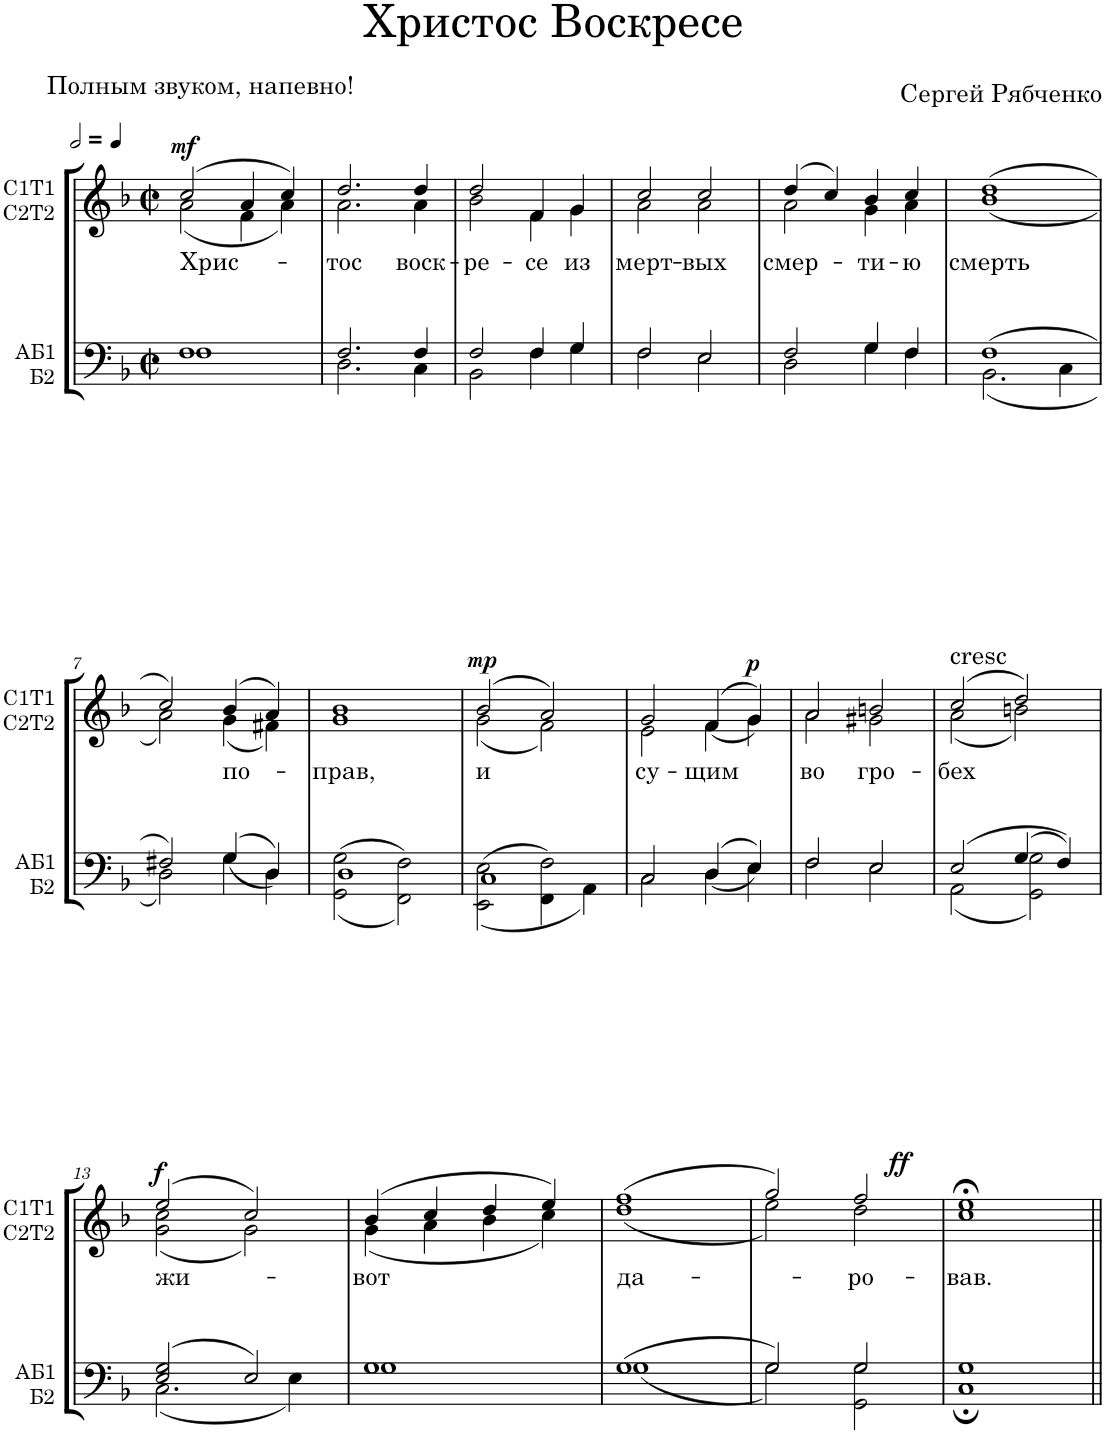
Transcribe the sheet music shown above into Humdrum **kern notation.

**kern	**kern	**text	**dynam
*part2	*part1	*part1	*part1
*staff2	*staff1	*staff1	*staff1
*I"AБ1 Б2	*I"C1T1 C2T2	*	*
*I'AБ1 Б2	*I'C1T1 C2T2	*	*
*clefF4	*clefG2	*	*
*k[b-]	*k[b-]	*	*
*M2/2	*M2/2	*	*
*met(c|)	*met(c|)	*	*
=1	=1	=1	=1
*^	*^	*	*
!	!	!LO:TX:a:t=Полным звуком, напевно!	!	!	!
!	!	!	!	!LO:LY:b	!LO:DY:a
1F	1F	(2cc/	(2a\	Хрис-	mf
.	.	4a/	4f\	.	.
.	.	4cc/)	4a\)	.	.
=2	=2	=2	=2	=2	=2
!	!	!	!	!LO:LY:b	!
2.F/	2.D\	2.dd/	2.a\	тос	.
!	!	!	!	!LO:LY:b	!
4F/	4C\	4dd/	4a\	воск-	.
=3	=3	=3	=3	=3	=3
!	!	!	!	!LO:LY:b	!
2F/	2BB-\	2dd/	2b-\	-ре-	.
!	!	!	!	!LO:LY:b	!
4F/	4F\	4f/	4f\	-се	.
!	!	!	!	!LO:LY:b	!
4G/	4G\	4g/	4g\	из	.
=4	=4	=4	=4	=4	=4
!	!	!	!	!LO:LY:b	!
2F/	2F\	2cc/	2a\	мерт-	.
!	!	!	!	!LO:LY:b	!
2E/	2E\	2cc/	2a\	-вых	.
=5	=5	=5	=5	=5	=5
!	!	!	!	!LO:LY:b	!
2F/	2D\	(4dd/	2a\	смер-	.
.	.	4cc/)	.	.	.
!	!	!	!	!LO:LY:b	!
4G/	4G\	4b-/	4g\	-ти-	.
!	!	!	!	!LO:LY:b	!
4F/	4F\	4cc/	4a\	-ю	.
=6	=6	=6	=6	=6	=6
!	!	!	!	!LO:LY:b	!
(1F	(2.BB-\	(1dd	(1b-	смерть	.
.	4C\	.	.	.	.
!!LO:LB:g=z	!!
=7	=7	=7	=7	=7	=7
2F#X/)	2D\)	2cc/)	2a\)	.	.
!	!	!	!	!LO:LY:b	!
((<4G/	4G\	(4b-/	(4g\	по-	.
4D/))	4D\	4a/)	4f#X\)	.	.
=8	=8	=8	=8	=8	=8
!	!	!	!	!LO:LY:b	!
1D	((>2GG\ 2G\	1b-	1g	прав,	.
.	2FF\ 2F\))	.	.	.	.
=9	=9	=9	=9	=9	=9
*	*^	*	*	*	*
!	!	!	!	!	!LO:LY:b	!LO:DY:a
1C	(>(2EE\ 2E\	2ryy	(2b-/	(2g\	и	mp
.	2F\)	4FF\	2a/)	2f\)	.	.
.	.	4AA\)	.	.	.	.
=10	=10	=10	=10	=10	=10	=10
!	!	!	!	!	!LO:LY:b	!
*	*v	*v	*	*	*	*
2C/	2C\	2g/	2e\	су-	.
!	!	!	!	!LO:LY:b	!
((<4D/	4D\	((<4f/	4f\	-щим	.
!	!	!	!	!	!LO:DY:a
4E/))	4E\	4g/))	4g\	.	p
=11	=11	=11	=11	=11	=11
!	!	!	!	!LO:LY:b	!
2F/	2F\	2a/	2a\	во	.
!	!	!	!	!LO:LY:b	!
2E/	2E\	2bn/	2g#X\	гро-	.
=12	=12	=12	=12	=12	=12
!	!	!LO:TX:a:t=cresc	!	!	!
!	!	!	!	!LO:LY:b	!
(2E/	(2AA\	(2cc/	(2a\	-бех	.
(4G/	2GG\ 2G\)	2dd/)	2bn\)	.	.
4F/))	.	.	.	.	.
!!LO:LB:g=z	!!
=13	=13	=13	=13	=13	=13
!	!	!	!	!LO:LY:b	!LO:DY:a
(2E/ 2G/	(2.C\	(2ee/	(2g\ 2cc\	жи-	f
2E/)	.	2cc/)	2g\)	.	.
.	4E\)	.	.	.	.
=14	=14	=14	=14	=14	=14
!	!	!	!	!LO:LY:b	!
1G	1G	(4b-/	(4g\	вот	.
.	.	4cc/	4a\	.	.
.	.	4dd/	4b-\	.	.
.	.	4ee/)	4cc\)	.	.
=15	=15	=15	=15	=15	=15
!	!	!	!	!LO:LY:b	!
(1G	(1G	(1ff	(1dd	да-	.
=16	=16	=16	=16	=16	=16
2G/)	2G\)	2gg/)	2ee\)	.	.
!	!	!	!	!LO:LY:b	!LO:DY:a
2G/	2GG\ 2G\	2ff/	2dd\	ро-	ff
=17	=17	=17	=17	=17	=17
!	!	!	!	!LO:LY:b	!
1G	1C;	1ee;<	1cc	-вав.	.
*v	*v	*	*	*	*
*	*v	*v	*	*
=||	=||	=||	=||
*-	*-	*-	*-
